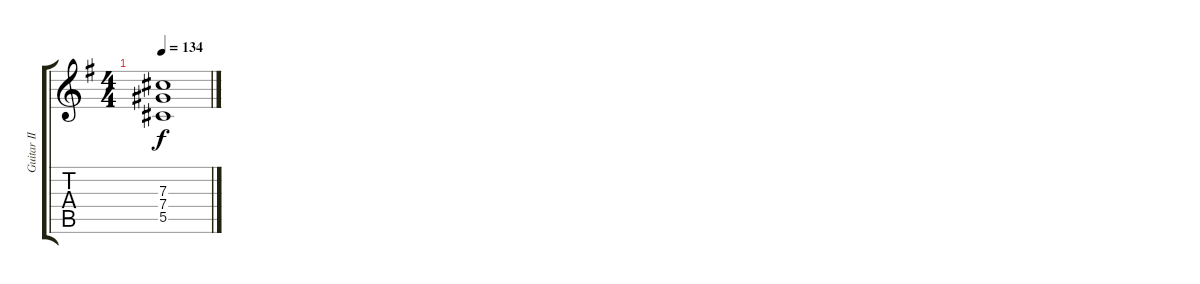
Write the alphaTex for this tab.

\track ("Guitar II" "Guitar II") {instrument distortionguitar}
\staff {score tabs}
\tuning (Eb4 Bb3 Gb3 Db3 Ab2 Eb2) {hide}
\ts (4 4)
\tempo 134
\clef g2
\ks eminor
(7.3 7.4 5.5).1{dy f}
